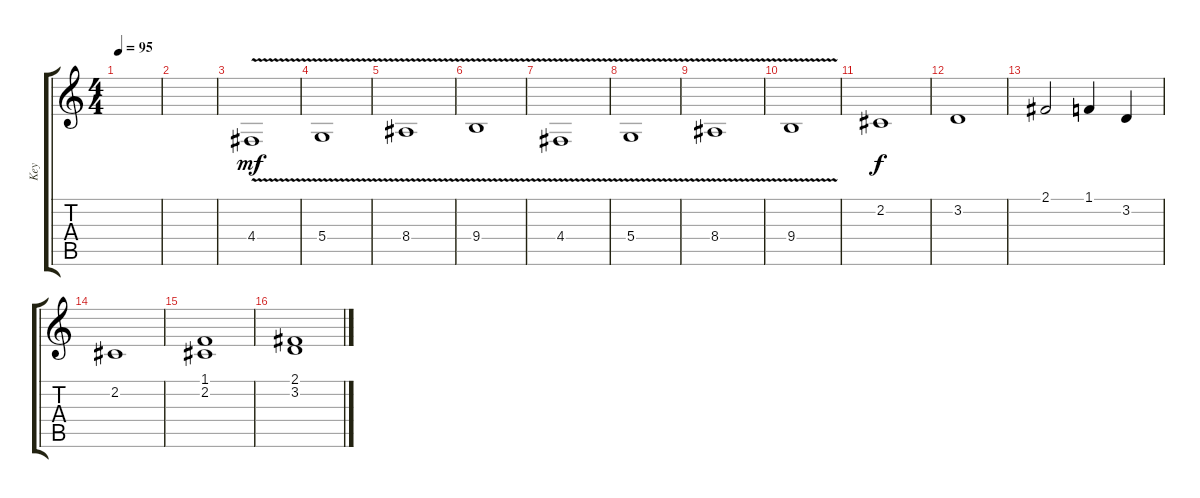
\track ("Key" "Key") {instrument stringensemble1}
\staff {score tabs}
\tuning (E4 B3 G3 D3 A2 E2) {hide}
\ts (4 4)
\tempo 95
\clef g2
\ks c
|
|
4.4{v}.1{dy mf volume 16} |
5.4{v}.1 |
8.4{v}.1 |
9.4{v}.1 |
4.4{v}.1 |
5.4{v}.1 |
8.4{v}.1 |
9.4{v}.1 |
2.2.1{dy f} |
3.2.1 |
2.1.2 1.1.4 3.2.4 |
2.2.1 |
(1.1 2.2).1 |
(2.1 3.2).1
